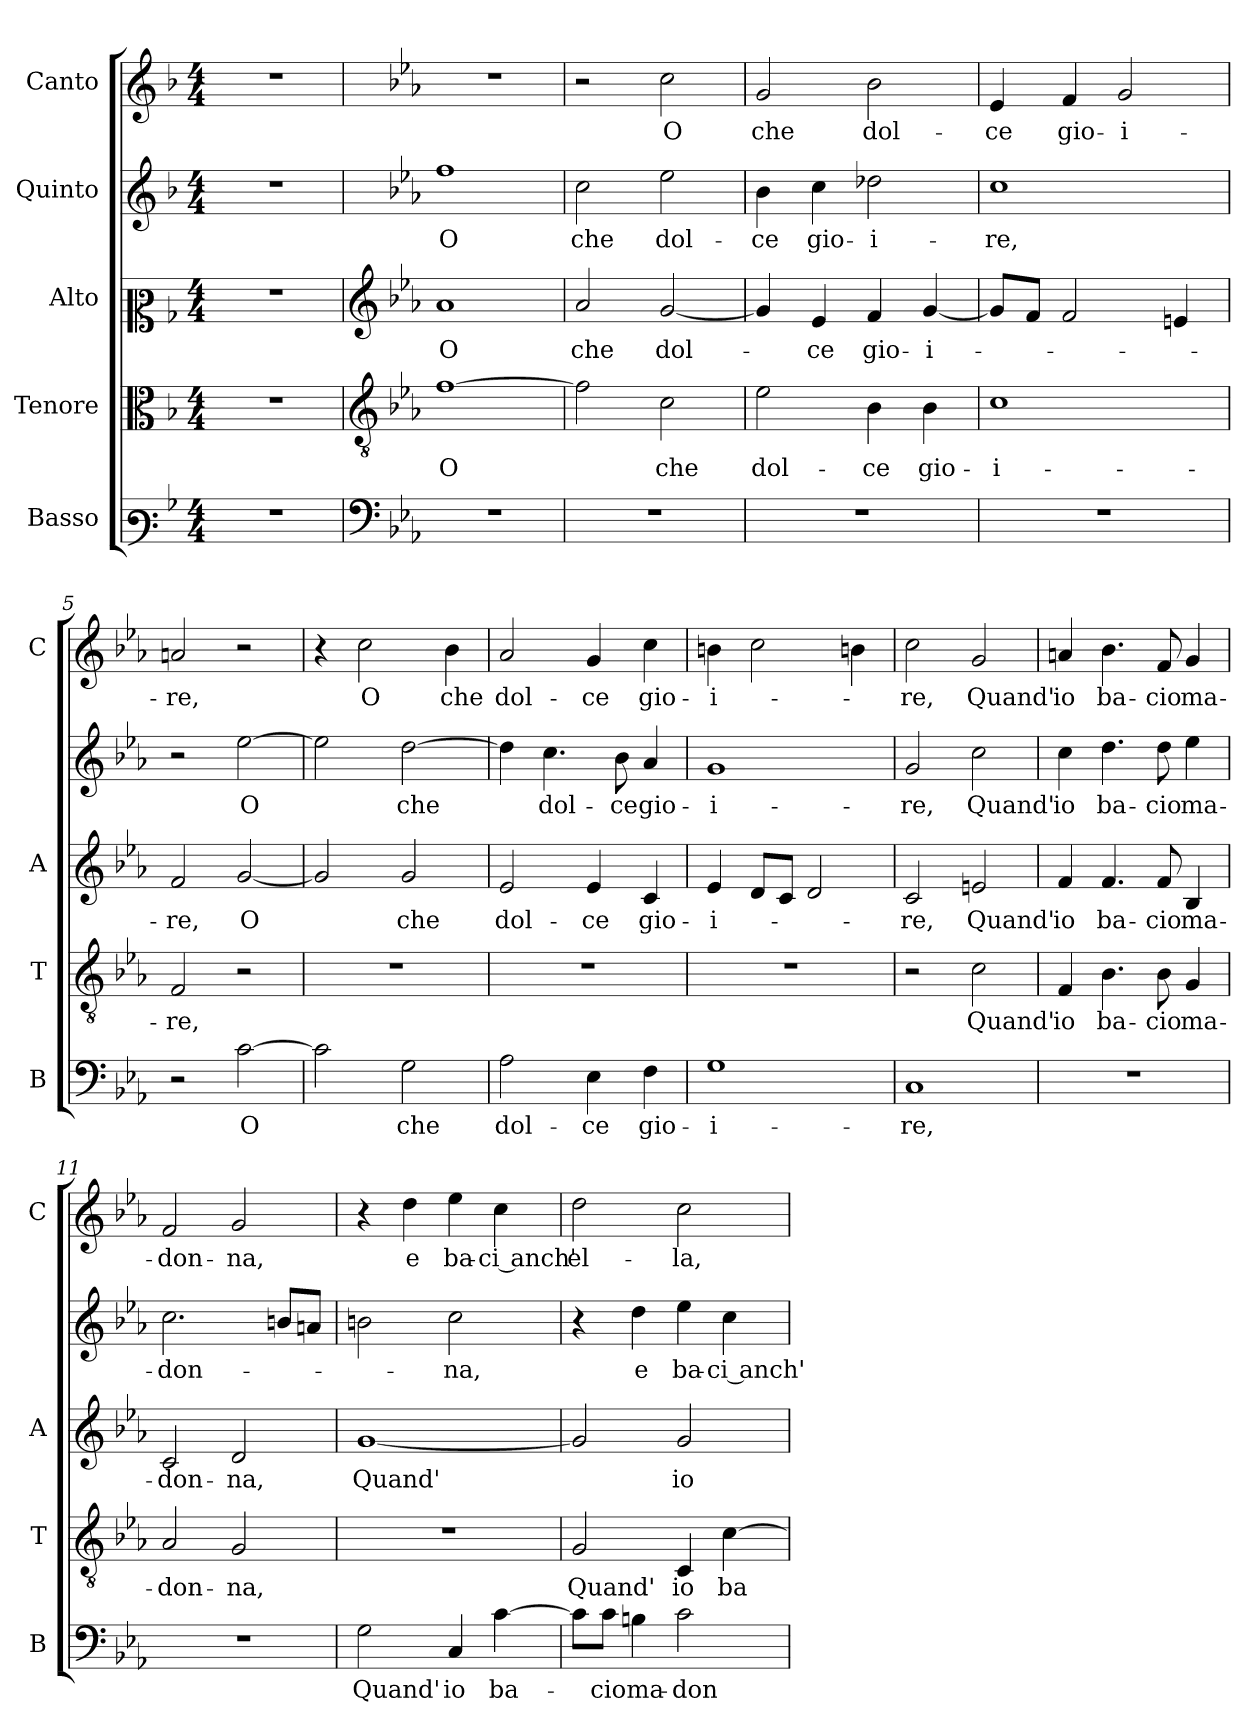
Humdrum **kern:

**kern	**text	**kern	**text	**kern	**text	**kern	**text	**kern	**text
*part5	*part5	*part4	*part4	*part3	*part3	*part2	*part2	*part1	*part1
*staff5	*staff5	*staff4	*staff4	*staff3	*staff3	*staff2	*staff2	*staff1	*staff1
*I"Basso	*	*I"Tenore	*	*I"Alto	*	*I"Quinto	*	*I"Canto	*
*I'B	*	*I'T	*	*I'A	*	*	*	*I'C	*
*clefF3	*	*clefC3	*	*clefC2	*	*clefG2	*	*clefG2	*
*k[b-]	*	*k[b-]	*	*k[b-]	*	*k[b-]	*	*k[b-]	*
*F:	*	*F:	*	*F:	*	*F:	*	*F:	*
*M4/4	*	*M4/4	*	*M4/4	*	*M4/4	*	*M4/4	*
=	=	=	=	=	=	=	=	=	=
1r	.	1r	.	1r	.	1r	.	1r	.
=1	=1	=1	=1	=1	=1	=1	=1	=1	=1
*clefF4	*	*clefGv2	*	*clefG2	*	*	*	*	*
*k[b-e-a-]	*	*k[b-e-a-]	*	*k[b-e-a-]	*	*k[b-e-a-]	*	*k[b-e-a-]	*
*E-:	*	*E-:	*	*E-:	*	*E-:	*	*E-:	*
!	!	!	!LO:LY:b	!	!LO:LY:b	!	!LO:LY:b	!	!
1r	.	[1f	O	1a-	O	1ff	O	1r	.
=2	=2	=2	=2	=2	=2	=2	=2	=2	=2
!	!	!	!	!	!LO:LY:b	!	!LO:LY:b	!	!
1r	.	2f\]	.	2a-/	che	2cc\	che	2r	.
!	!	!	!LO:LY:b	!	!LO:LY:b	!	!LO:LY:b	!	!LO:LY:b
.	.	2c\	che	[2g/	dol-	2ee-\	dol-	2cc\	O
=3	=3	=3	=3	=3	=3	=3	=3	=3	=3
!	!	!	!LO:LY:b	!	!	!	!LO:LY:b	!	!LO:LY:b
1r	.	2e-\	dol-	4g/]	.	4b-\	-ce	2g/	che
!	!	!	!	!	!LO:LY:b	!	!LO:LY:b	!	!
.	.	.	.	4e-/	-ce	4cc\	gio-	.	.
!	!	!	!LO:LY:b	!	!LO:LY:b	!	!LO:LY:b	!	!LO:LY:b
.	.	4B-\	-ce	4f/	gio-	2dd-X\	-i-	2b-\	dol-
!	!	!	!LO:LY:b	!	!LO:LY:b	!	!	!	!
.	.	4B-\	gio-	[4g/	-i-	.	.	.	.
=4	=4	=4	=4	=4	=4	=4	=4	=4	=4
!	!	!	!LO:LY:b	!	!	!	!LO:LY:b	!	!LO:LY:b
1r	.	1c	-i-	8g/L]	.	1cc	-re,	4e-/	-ce
.	.	.	.	8f/J	.	.	.	.	.
!	!	!	!	!	!	!	!	!	!LO:LY:b
.	.	.	.	2f/	.	.	.	4f/	gio-
!	!	!	!	!	!	!	!	!	!LO:LY:b
.	.	.	.	.	.	.	.	2g/	-i-
.	.	.	.	4en/	.	.	.	.	.
=5	=5	=5	=5	=5	=5	=5	=5	=5	=5
!	!	!	!LO:LY:b	!	!LO:LY:b	!	!	!	!LO:LY:b
2r	.	2F/	-re,	2f/	-re,	2r	.	2an/	-re,
!	!LO:LY:b	!	!	!	!LO:LY:b	!	!LO:LY:b	!	!
[2c\	O	2r	.	[2g/	O	[2ee-\	O	2r	.
=6	=6	=6	=6	=6	=6	=6	=6	=6	=6
2c\]	.	1r	.	2g/]	.	2ee-\]	.	4r	.
!	!	!	!	!	!	!	!	!	!LO:LY:b
.	.	.	.	.	.	.	.	2cc\	O
!	!LO:LY:b	!	!	!	!LO:LY:b	!	!LO:LY:b	!	!
2G\	che	.	.	2g/	che	[2dd\	che	.	.
!	!	!	!	!	!	!	!	!	!LO:LY:b
.	.	.	.	.	.	.	.	4b-\	che
=7	=7	=7	=7	=7	=7	=7	=7	=7	=7
!	!LO:LY:b	!	!	!	!LO:LY:b	!	!	!	!LO:LY:b
2A-\	dol-	1r	.	2e-/	dol-	4dd\]	.	2a-/	dol-
!	!	!	!	!	!	!	!LO:LY:b	!	!
.	.	.	.	.	.	4.cc\	dol-	.	.
!	!LO:LY:b	!	!	!	!LO:LY:b	!	!	!	!LO:LY:b
4E-\	-ce	.	.	4e-/	-ce	.	.	4g/	-ce
!	!	!	!	!	!	!	!LO:LY:b	!	!
.	.	.	.	.	.	8b-\	-ce	.	.
!	!LO:LY:b	!	!	!	!LO:LY:b	!	!LO:LY:b	!	!LO:LY:b
4F\	gio-	.	.	4c/	gio-	4a-/	gio-	4cc\	gio-
!!LO:LB:g=z
=8	=8	=8	=8	=8	=8	=8	=8	=8	=8
!	!LO:LY:b	!	!	!	!LO:LY:b	!	!LO:LY:b	!	!LO:LY:b
1G	-i-	1r	.	4e-/	-i-	1g	-i-	4bn\	-i-
.	.	.	.	8d/L	.	.	.	2cc\	.
.	.	.	.	8c/J	.	.	.	.	.
.	.	.	.	2d/	.	.	.	.	.
.	.	.	.	.	.	.	.	4bni\	.
=9	=9	=9	=9	=9	=9	=9	=9	=9	=9
!	!LO:LY:b	!	!	!	!LO:LY:b	!	!LO:LY:b	!	!LO:LY:b
1C	-re,	2r	.	2c/	-re,	2g/	-re,	2cc\	-re,
!	!	!	!LO:LY:b	!	!LO:LY:b	!	!LO:LY:b	!	!LO:LY:b
.	.	2c\	Quand'	2en/	Quand'	2cc\	Quand'	2g/	Quand'
=10	=10	=10	=10	=10	=10	=10	=10	=10	=10
!	!	!	!LO:LY:b	!	!LO:LY:b	!	!LO:LY:b	!	!LO:LY:b
1r	.	4F/	io	4f/	io	4cc\	io	4an/	io
!	!	!	!LO:LY:b	!	!LO:LY:b	!	!LO:LY:b	!	!LO:LY:b
.	.	4.B-\	ba-	4.f/	ba-	4.dd\	ba-	4.b-\	ba-
!	!	!	!LO:LY:b	!	!LO:LY:b	!	!LO:LY:b	!	!LO:LY:b
.	.	8B-\	-cio	8f/	-cio	8dd\	-cio	8f/	-cio
!	!	!	!LO:LY:b	!	!LO:LY:b	!	!LO:LY:b	!	!LO:LY:b
.	.	4G/	ma-	4B-/	ma-	4ee-\	ma-	4g/	ma-
=11	=11	=11	=11	=11	=11	=11	=11	=11	=11
!	!	!	!LO:LY:b	!	!LO:LY:b	!	!LO:LY:b	!	!LO:LY:b
1r	.	2A-/	-don-	2c/	-don-	2.cc\	-don-	2f/	-don-
!	!	!	!LO:LY:b	!	!LO:LY:b	!	!	!	!LO:LY:b
.	.	2G/	-na,	2d/	-na,	.	.	2g/	-na,
.	.	.	.	.	.	8bn/L	.	.	.
.	.	.	.	.	.	8an/J	.	.	.
=12	=12	=12	=12	=12	=12	=12	=12	=12	=12
!	!LO:LY:b	!	!	!	!LO:LY:b	!	!	!	!
2G\	Quand'	1r	.	[1g	Quand'	2bn\	.	4r	.
!	!	!	!	!	!	!	!	!	!LO:LY:b
.	.	.	.	.	.	.	.	4dd\	e
!	!LO:LY:b	!	!	!	!	!	!LO:LY:b	!	!LO:LY:b
4C/	io	.	.	.	.	2cc\	-na,	4ee-\	ba-
!	!LO:LY:b	!	!	!	!	!	!	!	!LO:LY:b
[4c\	ba-	.	.	.	.	.	.	4cc\	-ci anch'
=13	=13	=13	=13	=13	=13	=13	=13	=13	=13
!	!	!	!LO:LY:b	!	!	!	!	!	!LO:LY:b
8c\L]	.	2G/	Quand'	2g/]	.	4r	.	2dd\	el-
!	!LO:LY:b	!	!	!	!	!	!	!	!
8c\J	-cio	.	.	.	.	.	.	.	.
!	!LO:LY:b	!	!	!	!	!	!LO:LY:b	!	!
4Bn\	ma-	.	.	.	.	4dd\	e	.	.
!	!LO:LY:b	!	!LO:LY:b	!	!LO:LY:b	!	!LO:LY:b	!	!LO:LY:b
2c\	-don-	4C/	io	2g/	io	4ee-\	ba-	2cc\	-la,
!	!	!	!LO:LY:b	!	!	!	!LO:LY:b	!	!
.	.	[4c\	ba-	.	.	4cc\	-ci anch'	.	.
=	=	=	=	=	=	=	=	=	=
*-	*-	*-	*-	*-	*-	*-	*-	*-	*-
